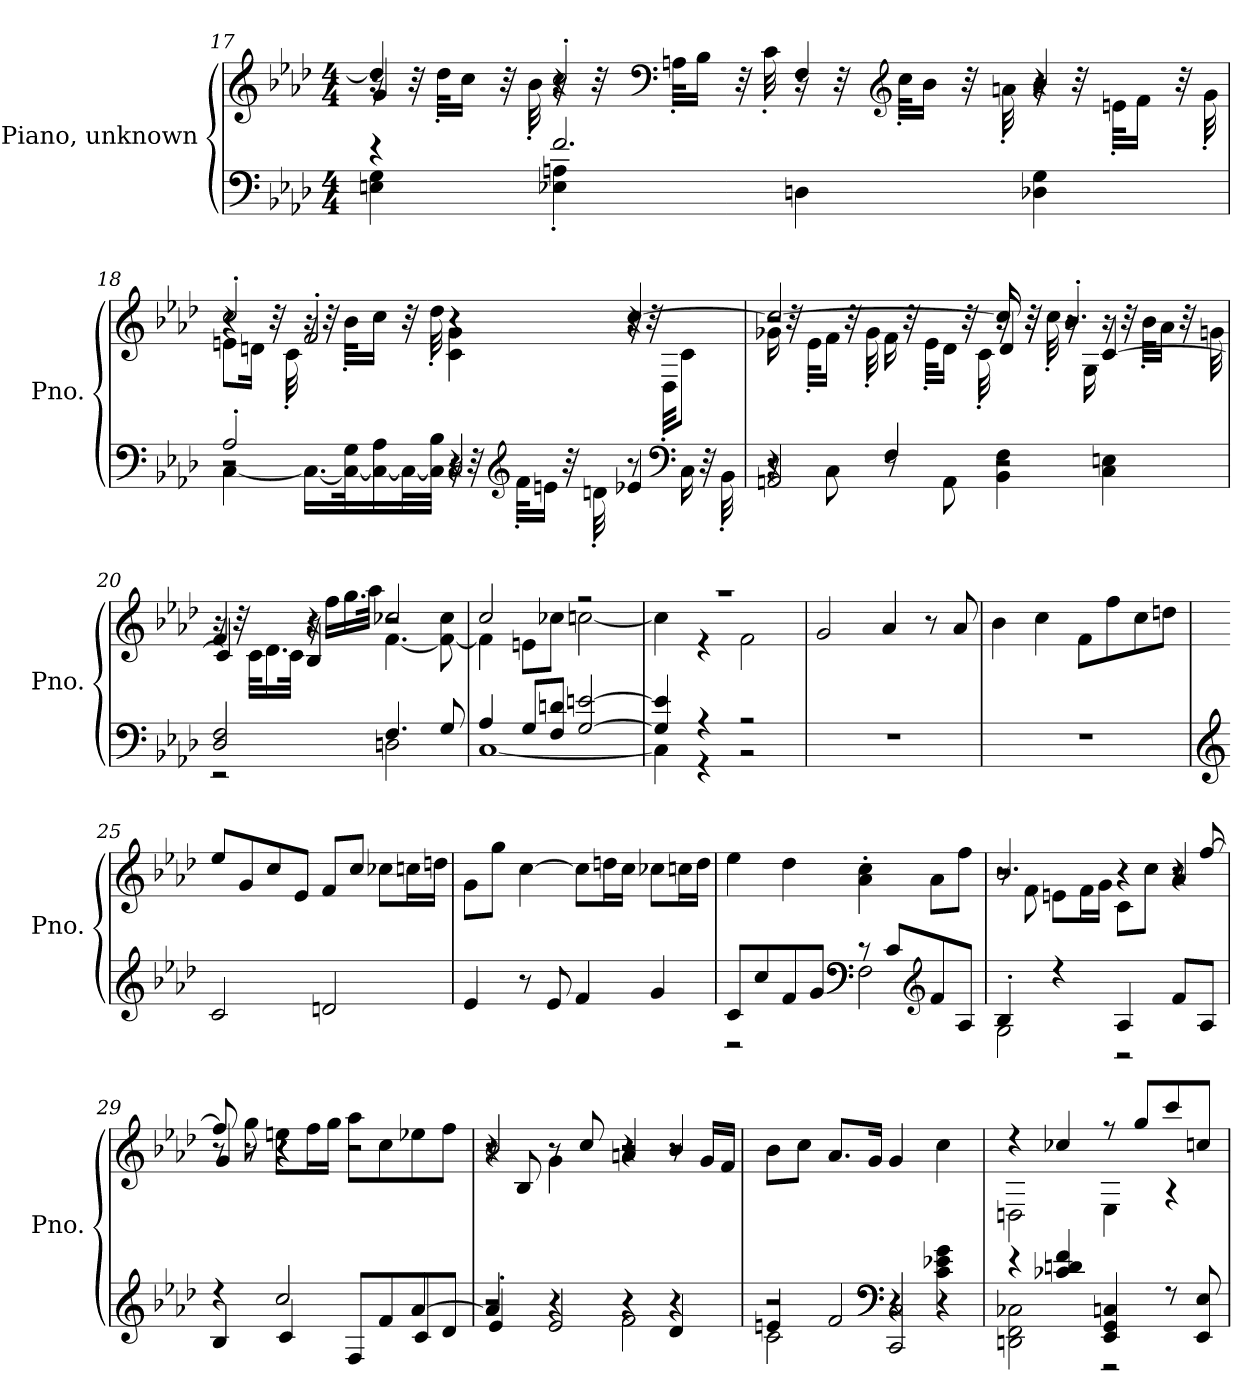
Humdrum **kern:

**kern	**kern
*part1	*part1
*staff2	*staff1
*I"Piano, unknown	*
*I'Pno.	*
!!LO:LB:g=z
*clefF4	*clefG2
*k[b-e-a-d-]	*k[b-e-a-d-]
*M4/4	*M4/4
=17	=17
*^	*^
*	*	*	*^
4r	4En\ 4G\	4dd-/]	16r	4g/
.	.	.	32r	.
.	.	.	32dd-'\KLL	.
.	.	.	16cc\JJ	.
.	.	.	32r	.
.	.	.	32b-'\	.
2.f/	4E-X\' 4An\'	2cc'/	16r	4r
.	.	.	32r	.
*	*	*clefF4	*	*
.	.	.	32An'\KLL	.
.	.	.	16B-\JJ	.
.	.	.	32r	.
.	.	.	32c'\	.
.	4Dn\	.	16r	4F/
.	.	.	32r	.
*	*	*clefG2	*	*
.	.	.	32cc'\KLL	.
.	.	.	16b-\JJ	.
.	.	.	32r	.
.	.	.	32an'\	.
.	4D-X\ 4G\	4b-/	16r	4r
.	.	.	32r	.
.	.	.	32en'\KLL	.
.	.	.	16f\JJ	.
.	.	.	32r	.
.	.	.	32g'\	.
!!LO:LB:g=z	!!	!!
=18	=18	=18	=18	=18
*	*^	*	*	*
2r	[4C\	2A-'/	2cc'/	8en\L	4r
.	.	.	.	16dn\Jk	.
.	.	.	.	32r	.
.	.	.	.	32c'\	.
.	16.C\LL_	.	.	16r	2f'/
.	.	.	.	32r	.
.	32C\_ 32G\K	.	.	32b-'\KLL	.
.	16C\_ 16A-\	.	.	16cc\JJ	.
.	32C\L_	.	.	32r	.
.	32C\] 32B-\JJJ	.	.	32dd-'\	.
4r	16r	2C/	4r	4c\ 4g\	.
.	32r	.	.	.	.
*clefG2	*	*	*	*	*
.	32f'\KLL	.	.	.	.
.	16en\JJ	.	.	.	.
.	32r	.	.	.	.
.	32dn'\	.	.	.	.
4e-X/	8r	.	[4cc/	16r	4r
.	.	.	.	32r	.
.	.	.	.	32D-'\KKL	.
*clefF4	*	*	*	*	*
.	16C\	.	.	8c\J	.
.	32r	.	.	.	.
.	32BB-'\	.	.	.	.
!!LO:LB:g=z	!!	!!
=19	=19	=19	=19	=19	=19
4r	8r	2AAn/	2cc/_	16g-X\	2r
.	.	.	.	32r	.
.	.	.	.	32e-'\KLL	.
.	8C\	.	.	16f\JJ	.
.	.	.	.	32r	.
.	.	.	.	32g-'\	.
4F/	8r	.	.	16f\	.
.	.	.	.	32r	.
.	.	.	.	32e-'\KLL	.
.	8AA\	.	.	16d-\JJ	.
.	.	.	.	32r	.
.	.	.	.	32c'\	.
2r	4BB-\ 4F\	2r	16cc/]	16r	4d-/
.	.	.	16r	32r	.
.	.	.	.	32cc'\	.
.	.	.	4.b-'/	16r	.
.	.	.	.	16G\	.
.	4C\ 4En\	.	.	16r	[4c/
.	.	.	.	32r	.
.	.	.	.	32b-'\KLL	.
.	.	.	.	16a-\JJ	.
.	.	.	.	32r	.
.	.	.	.	32gn\	.
*	*v	*v	*	*	*
=20	=20	=20	=20	=20
2D-/ 2F/	2r	4f/	16r	4c/]
.	.	.	32r	.
.	.	.	32c\KLL	.
.	.	.	16.d-\	.
.	.	.	32c\JJk	.
.	.	4B-/	16r	4r
.	.	.	16ff\LL	.
.	.	.	16.gg\	.
.	.	.	32aa-\JJk	.
4.F/	2Dn\	2cc-X/	[4.f\	2r
8G/	.	.	8f\_ 8cc-\	.
*	*	*	*v	*v
!!LO:LB:g=z
=21	=21	=21	=21
4A-/	[1C	2cc/	4f\]
8G/L	.	.	8en\L
8F/ 8dn/J	.	.	8cc-X\J
[2G/ [2en/	.	2r	[2ccn\
=22	=22	=22	=22
4G/] 4e/]	4C\]	1r	4cc\]
4r	4r	.	4r
2r	2r	.	2f\
*v	*v	*	*
*	*v	*v
=23	=23
1r	2g/
.	4a-/
.	8r
.	8a-/
=24	=24
1r	4b-\
.	4cc\
.	8f\L
.	8ff\
.	8cc\
.	8ddn\J
=25	=25
*clefG2	*
2c/	8ee-/L
.	8g/
.	8cc/
.	8e-/J
2dn/	8f/L
.	8cc/J
.	8cc-X\L
.	16ccn\L
.	16ddn\JJ
!!LO:LB:g=z
=26	=26
4e-/	8g\L
.	8gg\J
8r	[4cc\
8e-/	.
4f/	8cc\L]
.	16ddn\L
.	16cc\JJ
4g/	8cc-X\L
.	16ccn\L
.	16dd\JJ
=27	=27
*^	*
8c/L	2r	4ee-\
8cc/	.	.
8f/	.	4dd-\
8g/J	.	.
*clefF4	*	*
8r	2F\	4a-\' 4cc\'
8c/L	.	.
*clefG2	*	*
8f/	.	8a-\L
8A-/J	.	8ff\J
=28	=28	=28
*	*	*^
*	*	*	*^
4B-'/	2G\	2r	8r	2.b-/
.	.	.	8f\	.
4r	.	.	8en\L	.
.	.	.	16f\L	.
.	.	.	16g\JJ	.
4A-/	2r	4r	8c\L	.
.	.	.	8cc\J	.
8f/L	.	8r	4r	4a-/
8A-/J	.	[8ff/	.	.
!!LO:PB:g=z	!!	!!
=29	=29	=29	=29	=29
4r	4B-/	8ff/]	8r	4g/
.	.	8r	8gg\	.
2cc/	4c/	4r	8een\L	4r
.	.	.	16ff\L	.
.	.	.	16gg\JJ	.
.	8F/L	2r	8aa-\L	2r
.	8f/	.	8cc\	.
[4a-/	8c/	.	8ee-X\	.
.	8d-/J	.	8ff\J	.
=30	=30	=30	=30	=30
*	*^	*	*	*
4a-/]	2r	4e-'/	2b-/	4r	8r
.	.	.	.	.	8B-/
2e-/	.	4r	.	4g\	8r
.	.	.	.	.	8cc/
.	2f\	4r	4r	2r	4an/
4r	.	4d-/	4b-/	.	8r
.	.	.	.	.	16g/LL
.	.	.	.	.	16f/JJ
*	*	*	*v	*v	*v
=31	=31	=31	=31
4en/	2c\	2r	8b-\L
.	.	.	8cc\J
2f/	.	.	8.a-/L
.	.	.	16g/Jk
*clefF4	*	*	*
.	4r	2CC/ 2C/	4g/
4r	4c\ 4e-X\ 4g\	.	4cc\
*	*v	*v	*
=32	=32	=32
*	*	*^
4r	2DDn\ 2FF\ 2C-X\	4r	2Dn\
4c-X/ 4dn/ 4f/	.	4cc-X/	.
4EE-/ 4GG/ 4Cn/	2r	8r	4E-\
.	.	8gg/L	.
8r	.	8ccc/	4r
8EE-/ 8E-/	.	8ccn/J	.
*v	*v	*	*
*	*v	*v
=	=
*-	*-
